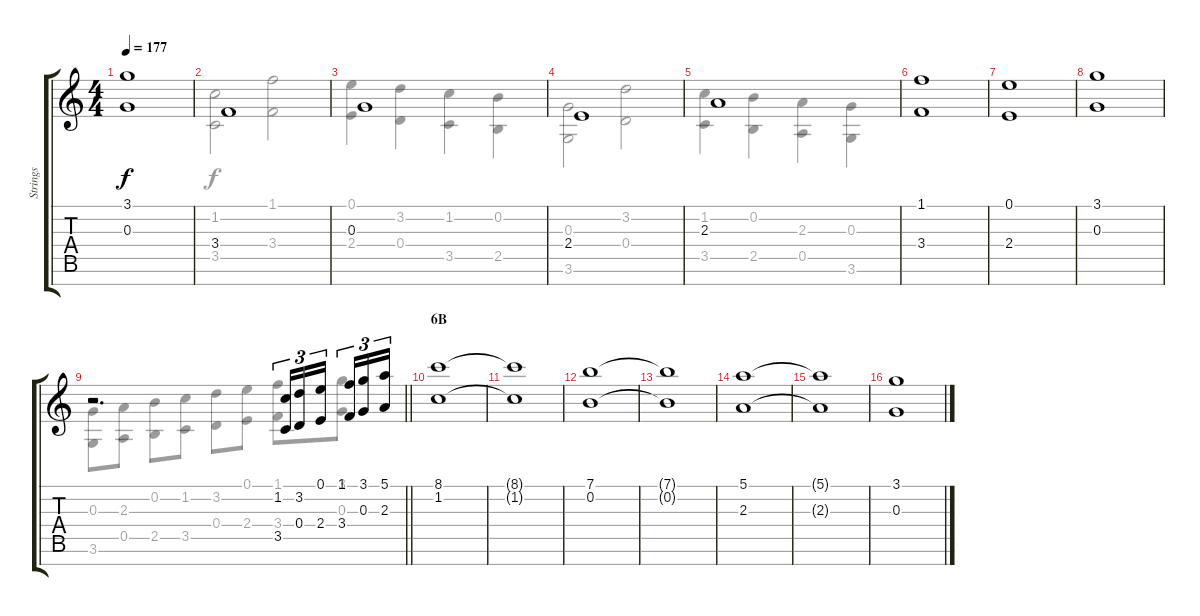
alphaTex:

\track ("Strings" "Strings") {instrument stringensemble1}
\staff {score tabs}
\tuning (E5 B4 G4 D4 A3 E3 B2) {hide}
\voice
\ts (4 4)
\tempo 177
\clef g2
\ks c
(3.1{t} 0.3{t}).1{dy f} |
3.4.1 |
0.3.1 |
2.4.1 |
2.3.1 |
(1.1 3.4).1 |
(0.1 2.4).1 |
(3.1 0.3).1 |
\barLineRight lightlight
r.2{d} (1.2 3.5).16{tu (3 2)} (3.2 0.4).16{tu (3 2)} (0.1 2.4).16{tu (3 2) beam splitsecondary} (1.1 3.4).16{tu (3 2)} (3.1 0.3).16{tu (3 2)} (5.1 2.3).16{tu (3 2)} |
\section ("" "6B")
(8.1 1.2).1 |
(8.1{t} 1.2{t}).1 |
(7.1 0.2).1 |
(7.1{t} 0.2{t}).1 |
(5.1 2.3).1 |
(5.1{t} 2.3{t}).1 |
(3.1 0.3).1
\voice
\clef g2
\ottava regular
\simile none
\ks c
|
(1.2 3.5).2 (1.1 3.4).2 |
(0.1 2.4).4 (3.2 0.4).4 (1.2 3.5).4 (0.2 2.5).4 |
(0.3 3.6).2 (3.2 0.4).2 |
(1.2 3.5).4 (0.2 2.5).4 (2.3 0.5).4 (0.3 3.6).4 |
|
|
|
\barLineRight lightlight
(0.3 3.6).8 (2.3 0.5).8 (0.2 2.5).8 (1.2 3.5).8 (3.2 0.4).8 (0.1 2.4).8 (1.1 3.4).8 (3.1 0.3).8 |
|
|
|
|
|
|
